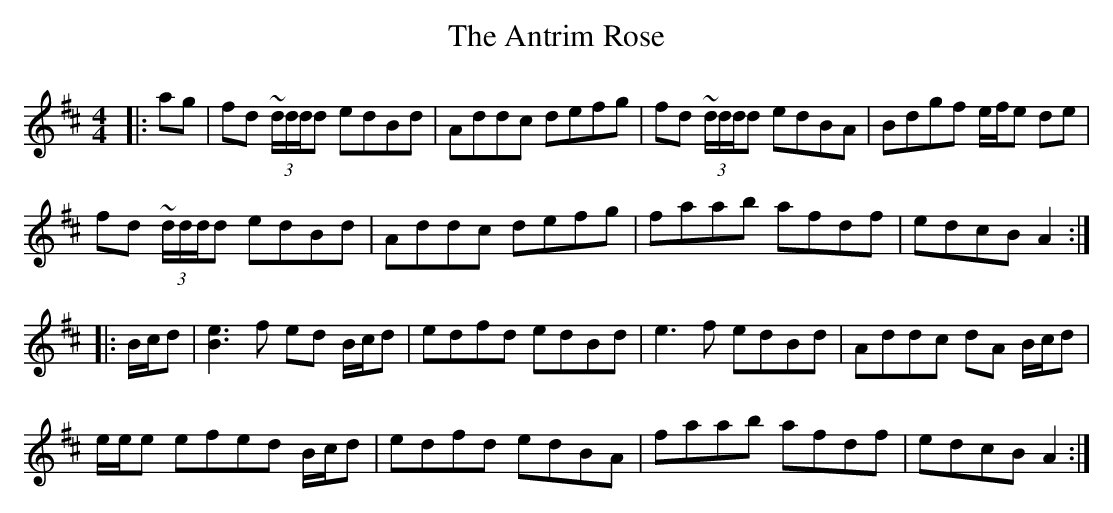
X:1
T: The Antrim Rose
M: 4/4
L: 1/8
K: Dmaj
|:ag|fd ~(3d/d/d/d edBd|Addc defg|fd ~(3d/d/d/d edBA|Bdgf e/f/e de|
fd ~(3d/d/d/d edBd|Addc defg|faab afdf|edcB A2:|
|:B/c/d|[e3B3] f ed B/c/d|edfd edBd|e3 f edBd|Addc dA B/c/d|
e/e/e efed B/c/d|edfd edBA|faab afdf|edcB A2:|
